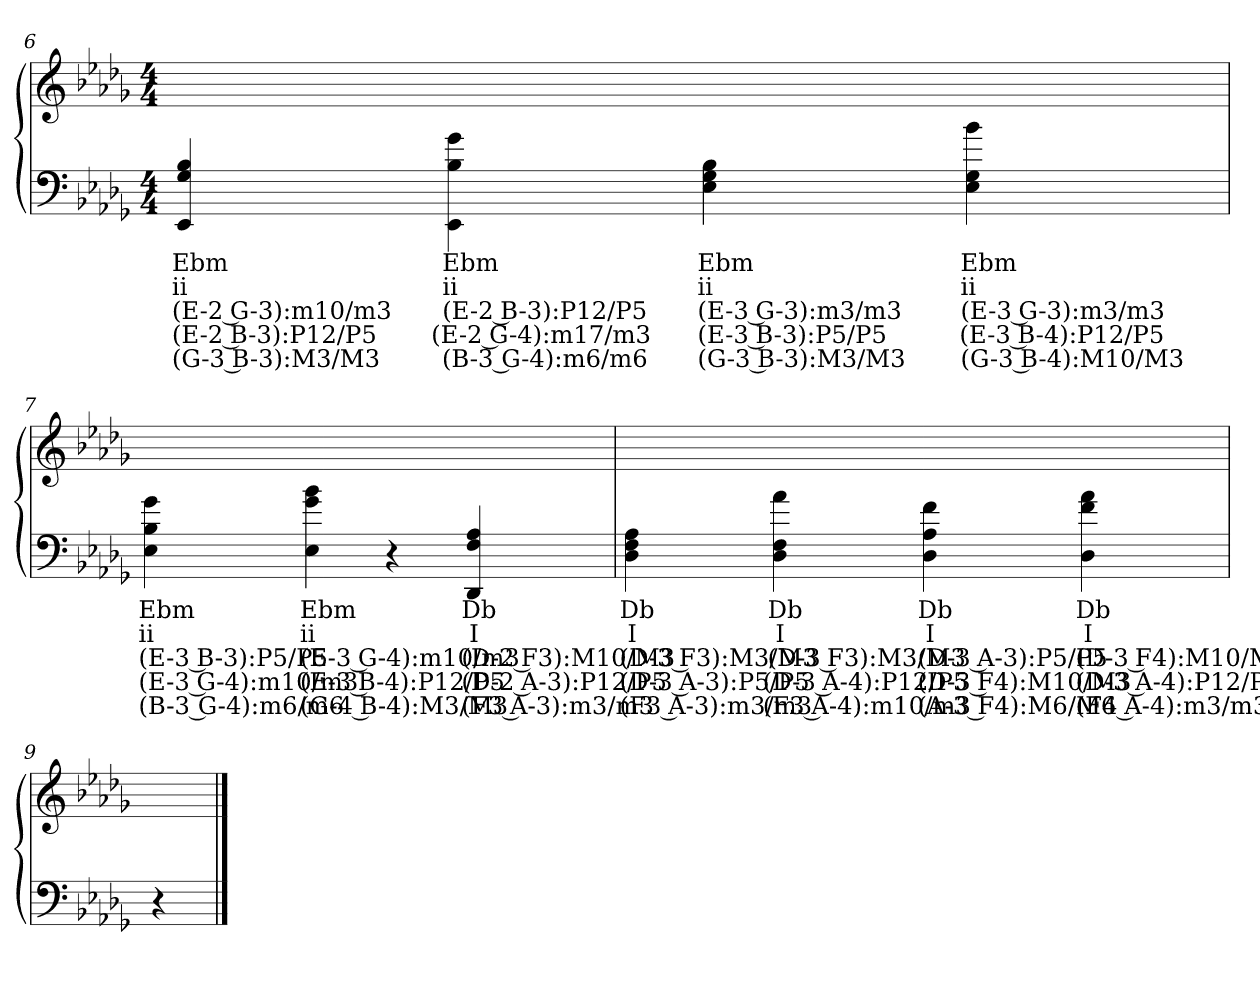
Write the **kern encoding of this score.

**kern	**text	**text	**text	**text	**text	**kern
*part2	*part2	*part2	*part2	*part2	*part2	*part1
*staff2	*staff2	*staff2	*staff2	*staff2	*staff2	*staff1
*clefF4	*	*	*	*	*	*clefG2
*k[b-e-a-d-g-]	*	*	*	*	*	*k[b-e-a-d-g-]
*D-:	*	*	*	*	*	*D-:
*M4/4	*	*	*	*	*	*M4/4
=6	=6	=6	=6	=6	=6	=6
4EE- 4G- 4B-	Ebm	ii	(E-2 G-3):m10/m3	(E-2 B-3):P12/P5	(G-3 B-3):M3/M3	1ryy
4EE- 4B- 4g-	Ebm	ii	(E-2 B-3):P12/P5	(E-2 G-4):m17/m3	(B-3 G-4):m6/m6	.
4E- 4G- 4B-	Ebm	ii	(E-3 G-3):m3/m3	(E-3 B-3):P5/P5	(G-3 B-3):M3/M3	.
4E- 4G- 4b-	Ebm	ii	(E-3 G-3):m3/m3	(E-3 B-4):P12/P5	(G-3 B-4):M10/M3	.
=7	=7	=7	=7	=7	=7	=7
4E- 4B- 4g-	Ebm	ii	(E-3 B-3):P5/P5	(E-3 G-4):m10/m3	(B-3 G-4):m6/m6	1ryy
4E- 4g- 4b-	Ebm	ii	(E-3 G-4):m10/m3	(E-3 B-4):P12/P5	(G-4 B-4):M3/M3	.
4r	.	.	.	.	.	.
4DD- 4F 4A-	Db	I	(D-2 F3):M10/M3	(D-2 A-3):P12/P5	(F3 A-3):m3/m3	.
=8	=8	=8	=8	=8	=8	=8
4D- 4F 4A-	Db	I	(D-3 F3):M3/M3	(D-3 A-3):P5/P5	(F3 A-3):m3/m3	1ryy
4D- 4F 4a-	Db	I	(D-3 F3):M3/M3	(D-3 A-4):P12/P5	(F3 A-4):m10/m3	.
4D- 4A- 4f	Db	I	(D-3 A-3):P5/P5	(D-3 F4):M10/M3	(A-3 F4):M6/M6	.
4D- 4f 4a-	Db	I	(D-3 F4):M10/M3	(D-3 A-4):P12/P5	(F4 A-4):m3/m3	.
=9	=9	=9	=9	=9	=9	=9
4r	.	.	.	.	.	4ryy
==	==	==	==	==	==	==
*-	*-	*-	*-	*-	*-	*-
